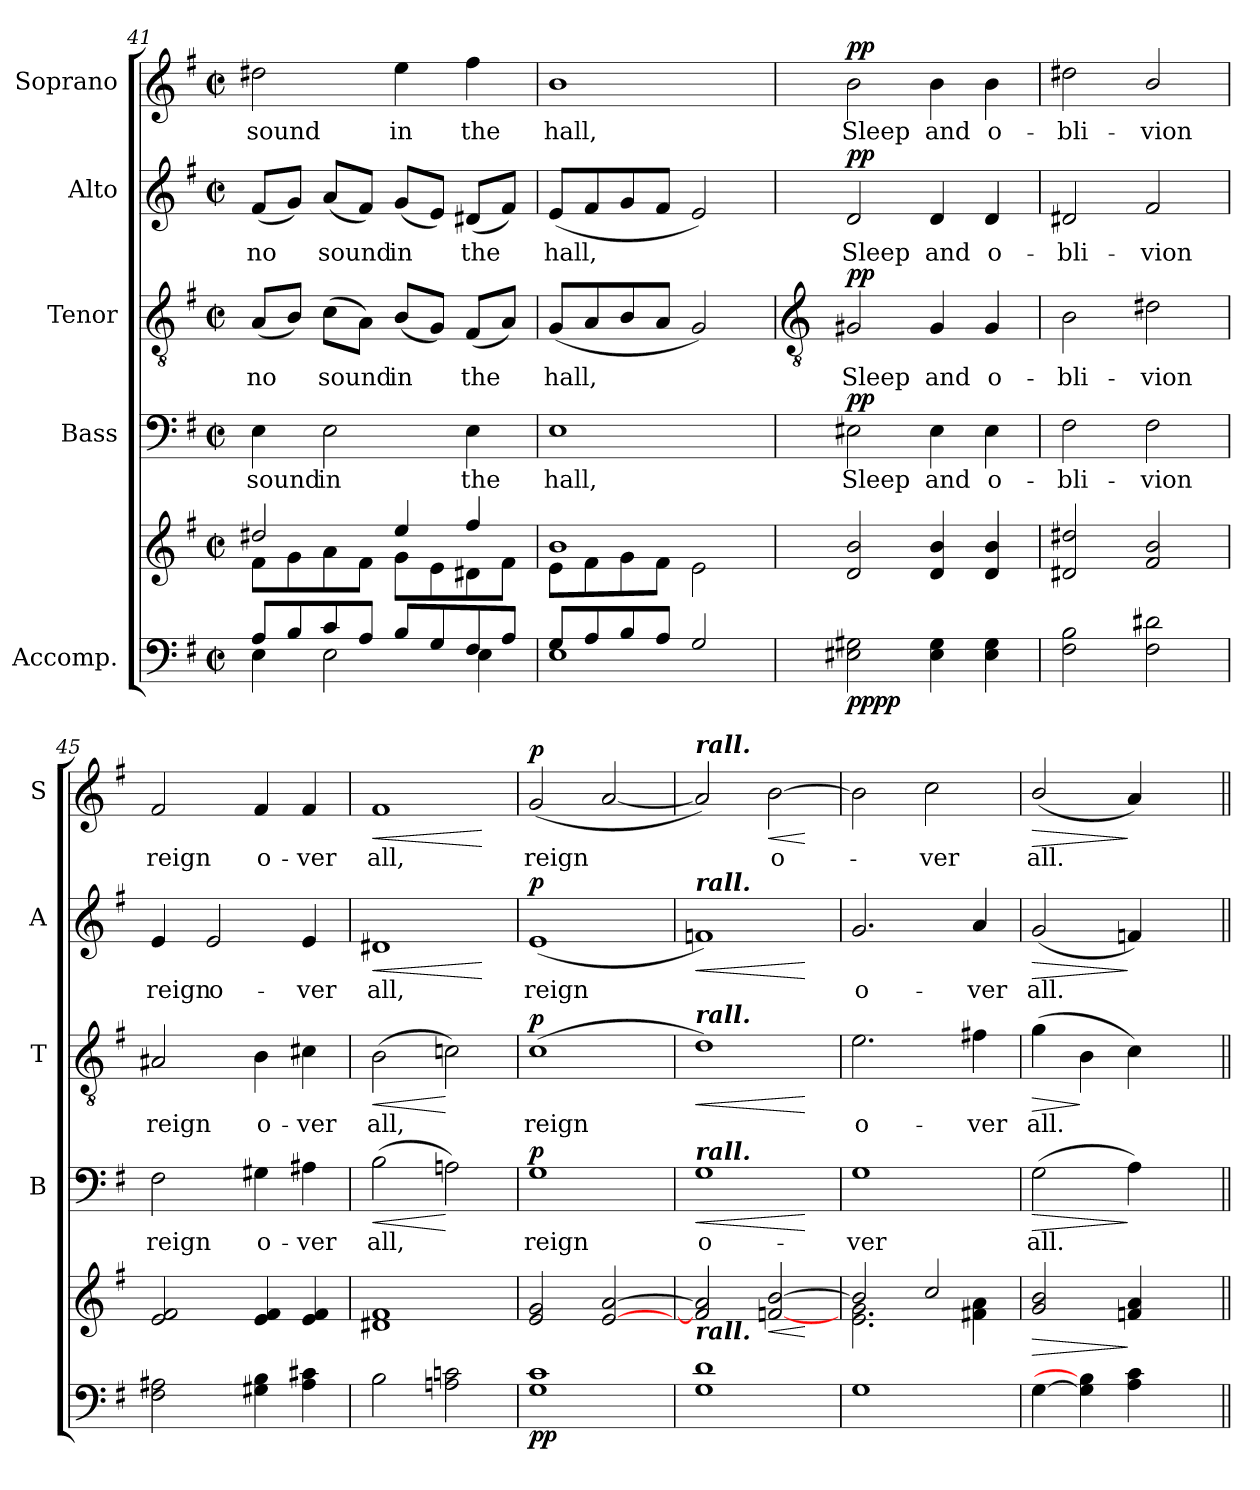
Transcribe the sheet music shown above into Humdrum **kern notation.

**kern	**kern	**dynam	**kern	**text	**dynam	**kern	**text	**dynam	**kern	**text	**dynam	**kern	**text	**dynam
*part5	*part5	*part5	*part4	*part4	*part4	*part3	*part3	*part3	*part2	*part2	*part2	*part1	*part1	*part1
*staff6	*staff5	*staff5/6	*staff4	*staff4	*staff4	*staff3	*staff3	*staff3	*staff2	*staff2	*staff2	*staff1	*staff1	*staff1
*I"Accomp.	*	*	*I"Bass	*	*	*I"Tenor	*	*	*I"Alto	*	*	*I"Soprano	*	*
*	*	*	*I'B	*	*	*I'T	*	*	*I'A	*	*	*I'S	*	*
*clefF4	*clefG2	*	*clefF4	*	*	*clefGv2	*	*	*clefG2	*	*	*clefG2	*	*
*k[f#]	*k[f#]	*	*k[f#]	*	*	*k[f#]	*	*	*k[f#]	*	*	*k[f#]	*	*
*G:	*G:	*	*G:	*	*	*G:	*	*	*G:	*	*	*G:	*	*
*M2/2	*M2/2	*	*M2/2	*	*	*M2/2	*	*	*M2/2	*	*	*M2/2	*	*
*met(c|)	*met(c|)	*	*met(c|)	*	*	*met(c|)	*	*	*met(c|)	*	*	*met(c|)	*	*
=41	=41	=41	=41	=41	=41	=41	=41	=41	=41	=41	=41	=41	=41	=41
*^	*^	*	*	*	*	*	*	*	*	*	*	*	*	*
!	!	!	!	!	!	!LO:LY:b	!	!	!LO:LY:b	!	!	!LO:LY:b	!	!	!LO:LY:b	!
8A/L	4E\	2dd#X/	8f#\L	.	4E	sound	.	(<8AL	no	.	(<8f#L	no	.	2dd#X	sound	.
8B/	.	.	8g\	.	.	.	.	8BJ)	.	.	8gJ)	.	.	.	.	.
!	!	!	!	!	!	!LO:LY:b	!	!	!LO:LY:b	!	!	!LO:LY:b	!	!	!	!
8c/	2E\	.	8a\	.	2E	in	.	(>8cL	sound	.	(<8aL	sound	.	.	.	.
8A/J	.	.	8f#\J	.	.	.	.	8AJ)	.	.	8f#J)	.	.	.	.	.
!	!	!	!	!	!	!	!	!	!LO:LY:b	!	!	!LO:LY:b	!	!	!LO:LY:b	!
8B/L	.	4ee/	8g\L	.	.	.	.	(<8BL	in	.	(<8gL	in	.	4ee	in	.
8G/	.	.	8e\	.	.	.	.	8GJ)	.	.	8eJ)	.	.	.	.	.
!	!	!	!	!	!	!LO:LY:b	!	!	!LO:LY:b	!	!	!LO:LY:b	!	!	!LO:LY:b	!
8F#/	4E\	4ff#/	8d#X\	.	4E	the	.	(<8F#L	the	.	(<8d#XL	the	.	4ff#	the	.
8A/J	.	.	8f#\J	.	.	.	.	8AJ)	.	.	8f#J)	.	.	.	.	.
=42	=42	=42	=42	=42	=42	=42	=42	=42	=42	=42	=42	=42	=42	=42	=42	=42
!	!	!	!	!	!	!LO:LY:b	!	!	!LO:LY:b	!	!	!LO:LY:b	!	!	!LO:LY:b	!
8G/L	1E\	1b/	8e\L	.	1E	hall,	.	(<8GL	hall,	.	(<8eL	hall,	.	1b	hall,	.
8A/	.	.	8f#\	.	.	.	.	8A	.	.	8f#	.	.	.	.	.
8B/	.	.	8g\	.	.	.	.	8B	.	.	8g	.	.	.	.	.
8A/J	.	.	8f#\J	.	.	.	.	8AJ	.	.	8f#J	.	.	.	.	.
2G/	.	.	2e\	.	.	.	.	2G)	.	.	2e)	.	.	.	.	.
*v	*v	*	*	*	*	*	*	*	*	*	*	*	*	*	*	*
!!LO:LB:g=z
=43	=43	=43	=43	=43	=43	=43	=43	=43	=43	=43	=43	=43	=43	=43	=43
*	*	*	*	*	*	*	*clefGv2	*	*	*	*	*	*	*	*
!	!	!	!LO:DY:b=2	!	!LO:LY:b	!	!	!LO:LY:b	!	!	!LO:LY:b	!	!	!LO:LY:b	!
!	!	!	!LO:DY:n=1:b	!	!	!LO:DY:b	!	!	!LO:DY:b	!	!	!LO:DY:b	!	!	!LO:DY:b
2E#X 2G#X	2d/ 2b/	1ryy	pp pp	2E#X	Sleep	pp	2G#X	Sleep	pp	2d	Sleep	pp	2b	Sleep	pp
!	!	!	!	!	!LO:LY:b	!	!	!LO:LY:b	!	!	!LO:LY:b	!	!	!LO:LY:b	!
4E# 4G#	4d/ 4b/	.	.	4E#	and	.	4G#	and	.	4d	and	.	4b	and	.
!	!	!	!	!	!LO:LY:b	!	!	!LO:LY:b	!	!	!LO:LY:b	!	!	!LO:LY:b	!
4E# 4G#	4d/ 4b/	.	.	4E#	o-	.	4G#	o-	.	4d	o-	.	4b	o-	.
=44	=44	=44	=44	=44	=44	=44	=44	=44	=44	=44	=44	=44	=44	=44	=44
!	!	!	!	!	!LO:LY:b	!	!	!LO:LY:b	!	!	!LO:LY:b	!	!	!LO:LY:b	!
2F# 2B	2d#X/ 2dd#X/	1ryy	.	2F#	-bli-	.	2B	-bli-	.	2d#X	-bli-	.	2dd#X	-bli-	.
!	!	!	!	!	!LO:LY:b	!	!	!LO:LY:b	!	!	!LO:LY:b	!	!	!LO:LY:b	!
2F# 2d#X	2f#/ 2b/	.	.	2F#	-vion	.	2d#X	-vion	.	2f#	-vion	.	2b/	-vion	.
=45	=45	=45	=45	=45	=45	=45	=45	=45	=45	=45	=45	=45	=45	=45	=45
!	!	!	!	!	!LO:LY:b	!	!	!LO:LY:b	!	!	!LO:LY:b	!	!	!LO:LY:b	!
2F# 2A#X	2e/ 2f#/	1ryy	.	2F#	reign	.	2A#X	reign	.	4e	reign	.	2f#	reign	.
!	!	!	!	!	!	!	!	!	!	!	!LO:LY:b	!	!	!	!
.	.	.	.	.	.	.	.	.	.	2e	o-	.	.	.	.
!	!	!	!	!	!LO:LY:b	!	!	!LO:LY:b	!	!	!	!	!	!LO:LY:b	!
4G#X 4B	4e/ 4f#/	.	.	4G#X	o-	.	4B	o-	.	.	.	.	4f#	o-	.
!	!	!	!	!	!LO:LY:b	!	!	!LO:LY:b	!	!	!LO:LY:b	!	!	!LO:LY:b	!
4A# 4c#X	4e/ 4f#/	.	.	4A#X	-ver	.	4c#X	-ver	.	4e	-ver	.	4f#	-ver	.
=46	=46	=46	=46	=46	=46	=46	=46	=46	=46	=46	=46	=46	=46	=46	=46
!	!	!	!LO:HP:b	!	!LO:LY:b	!LO:HP:b	!	!LO:LY:b	!LO:HP:b	!	!LO:LY:b	!LO:HP:b	!	!LO:LY:b	!LO:HP:b
2B	1d#X/ 1f#/	1ryy	<	(>2B	all,	<	(>2B	all,	<	1d#X	all,	<	1f#	all,	<
2An 2cn	.	.	.	2An)	.	[	2cn)	.	[	.	.	.	.	.	.
*	*v	*v	*	*	*	*	*	*	*	*	*	*	*	*	*
.	.	[	.	.	.	.	.	.	.	.	[	.	.	[
=47	=47	=47	=47	=47	=47	=47	=47	=47	=47	=47	=47	=47	=47	=47
*	*^	*	*	*	*	*	*	*	*	*	*	*	*	*
!	!	!	!LO:DY:b=2	!	!LO:LY:b	!	!	!LO:LY:b	!	!	!LO:LY:b	!	!	!LO:LY:b	!
!	!	!	!LO:DY:n=1:b	!	!	!LO:DY:b	!	!	!LO:DY:b	!	!	!LO:DY:b	!	!	!LO:DY:b
1G 1c	2e/ 2g/	1ryy	p p	1G	reign	p	(>1c	reign	p	(<1e	reign	p	(<2g	reign	p
.	[2e/ [2a/	.	.	.	.	.	.	.	.	.	.	.	[2a	.	.
=48	=48	=48	=48	=48	=48	=48	=48	=48	=48	=48	=48	=48	=48	=48	=48
!	!	!	!	!	!	!	!	!	!	!	!	!	!LO:TX:a:Bi:t=rall.	!	!
!	!	!	!	!	!	!	!	!	!	!LO:TX:a:Bi:t=rall.	!	!	!	!	!
!	!	!	!	!	!	!	!LO:TX:a:Bi:t=rall.	!	!	!	!	!	!	!	!
!	!	!	!	!LO:TX:a:Bi:t=rall.	!	!	!	!	!	!	!	!	!	!	!
!	!LO:TX:b:Bi:t=rall.	!	!	!	!	!	!	!	!	!	!	!	!	!	!
!	!	!	!	!	!LO:LY:b	!LO:HP:b	!	!	!LO:HP:b	!	!	!LO:HP:b	!	!	!
1G 1d	2f/] 2a/]	1ryy	.	1G	o-	<	1d)	.	<	1fn)	.	<	2a])	.	.
!	!	!	!LO:HP:b	!	!	!	!	!	!	!	!	!	!	!LO:LY:b	!LO:HP:b
.	[2f/ [2b/	.	<	.	.	.	.	.	.	.	.	.	[2b	o-	<
*	*v	*v	*	*	*	*	*	*	*	*	*	*	*	*	*
.	.	[	.	.	[	.	.	[	.	.	[	.	.	[
=49	=49	=49	=49	=49	=49	=49	=49	=49	=49	=49	=49	=49	=49	=49
*	*^	*	*	*	*	*	*	*	*	*	*	*	*	*
!	!	!	!	!	!LO:LY:b	!	!	!LO:LY:b	!	!	!LO:LY:b	!	!	!	!
1G	2b/]	2.e\ 2.g\	.	1G	-ver	.	2.e	o-	.	2.g	o-	.	2b]	.	.
!	!	!	!	!	!	!	!	!	!	!	!	!	!	!LO:LY:b	!
.	2cc/	.	.	.	.	.	.	.	.	.	.	.	2cc	ver	.
!	!	!	!	!	!	!	!	!LO:LY:b	!	!	!LO:LY:b	!	!	!	!
.	.	4f#X\ 4a\	.	.	.	.	4f#X	-ver	.	4a	-ver	.	.	.	.
=50	=50	=50	=50	=50	=50	=50	=50	=50	=50	=50	=50	=50	=50	=50	=50
!	!	!	!LO:HP:b	!	!LO:LY:b	!LO:HP:b	!	!LO:LY:b	!LO:HP:b	!	!LO:LY:b	!LO:HP:b	!	!LO:LY:b	!LO:HP:b
[4G	2g/ 2b/	1ryy	>	(>2G	all.	>	(>4g	all.	>	(<2g	all.	>	(<2b/	all.	>
4G] 4B]	.	.	.	.	.	.	4B	.	]	.	.	.	.	.	.
4A 4c	4fn/ 4a/	.	]	4A)	.	]	4c)	.	.	4fn)	.	]	4a)	.	]
4ryy	4ryy	.	.	4ryy	.	.	4ryy	.	.	4ryy	.	.	4ryy	.	.
*	*v	*v	*	*	*	*	*	*	*	*	*	*	*	*	*
=||	=||	=||	=||	=||	=||	=||	=||	=||	=||	=||	=||	=||	=||	=||
*-	*-	*-	*-	*-	*-	*-	*-	*-	*-	*-	*-	*-	*-	*-
